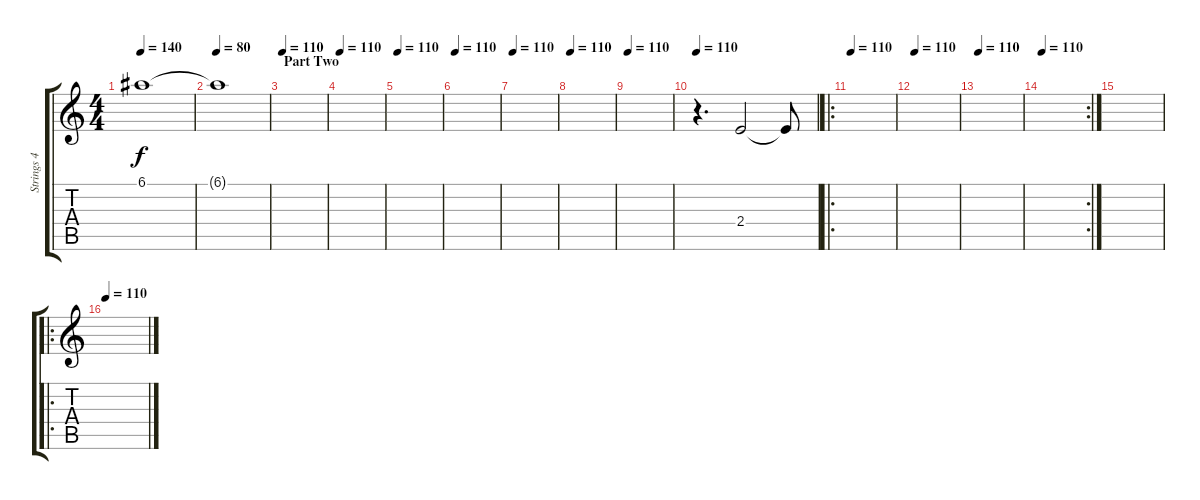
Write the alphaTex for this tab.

\track ("Strings 4" "Strings 4") {instrument stringensemble1}
\staff {score tabs}
\tuning (E5 B4 G4 D4 A3 E3) {hide}
\ts (4 4)
\tempo 140
\clef g2
\ks c
6.1.1{dy f} |
\tempo 80
6.1{t}.1{volume 0} |
\section ("" "Part Two")
\tempo 140
\tempo 110
|
\tempo 110
|
\tempo 110
|
\tempo 110
|
\tempo 110
|
\tempo 110
|
\tempo 110
|
\tempo 110
r.4{d instrument reversecymbal} 2.4.2 2.4{t}.8 |
\ro
\tempo 110
|
\tempo 110
|
\tempo 110
|
\rc 2
\tempo 110
|
|
\ro
\tempo 110
